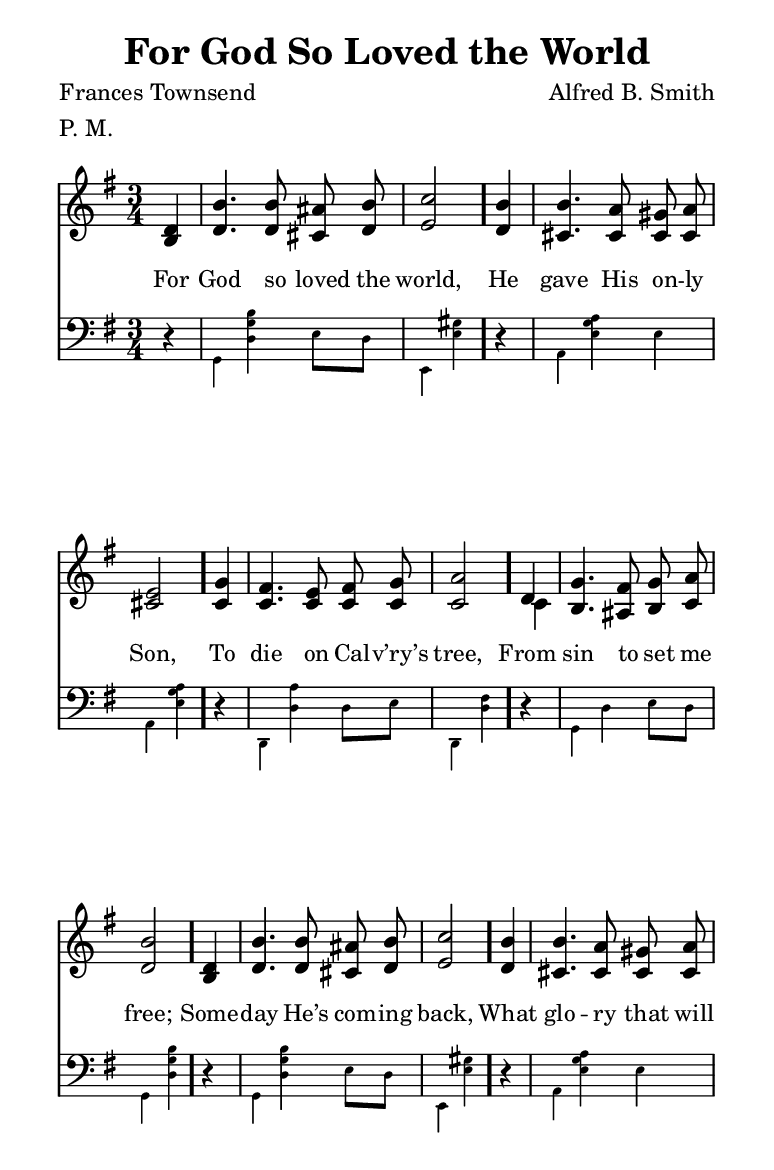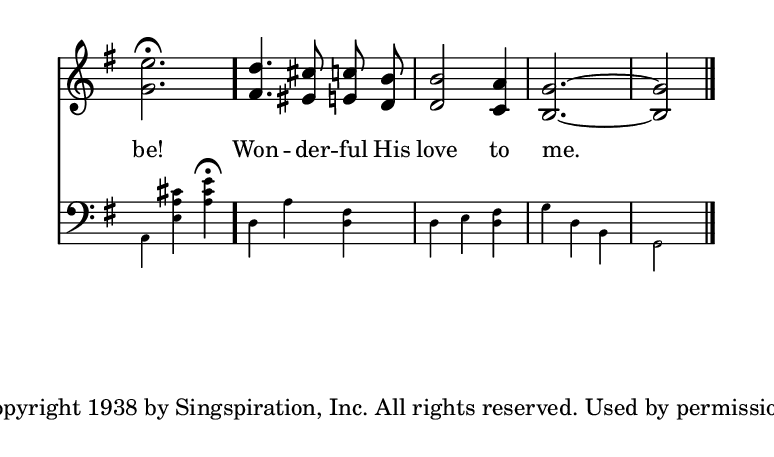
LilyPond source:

\include "common/global.ily"
\paper {
  \include "common/paper.ily"
  ragged-last-bottom = ##t
  system-system-spacing.padding = 11
}

\header{
  %children
  hymnnumber = "331"
  title = "For God So Loved the World"
  tunename = ""
  meter = "P. M."
  poet = "Frances Townsend"
  composer = "Alfred B. Smith"
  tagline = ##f
}

ta = { \tempo 4=80 }
tb = { \tempo 4=40 }

global = {
  \include "common/overrides.ily"
  \override Staff.TimeSignature.style = #'numbered
  \time 3/4
  \override Score.MetronomeMark.transparent = ##t % hide all fermata changes too
  \ta
  \key g \major
  \partial 4
  \autoBeamOff
}

patternA = { c4 | c4. c8 c c | c2 }
patternB = { c4 | c4. c8 c c | \ta c2. \tb }
patternC = { c4. c8 c c | c2 c4 | c2. ~ | c2 }

notesSoprano = {
\global
\relative c' {

  \changePitch \patternA { d | b' b ais b | c }
  \changePitch \patternA { b | b a gis a | e }
  \changePitch \patternA { g | fis e fis g | a }
  \changePitch \patternA { d, | g fis g a | b }
  \changePitch \patternA { d, | b' b ais b | c }
  \changePitch \patternB { b | b a gis a | e'\fermata }
  \changePitch \patternC { d cis c b | b a | g | g }

  \bar "|."

}
}

notesAlto = {
\global
\relative e' {

  \changePitch \patternA { b | d d cis d | e }
  \changePitch \patternA { d | cis cis cis cis | cis }
  \changePitch \patternA { cis | c c c c | c }
  \changePitch \patternA { c | b ais b c | d }
  \changePitch \patternA { b | d d cis d | e }
  \changePitch \patternB { d | cis cis cis cis | g' }
  \changePitch \patternC { fis eis e d | d c | b | b }

}
}

notesLeftHand = {
\global
% TODO don't force all stems downward, just bias them that way
% TODO make rests appear in the middle of the staff instead of the top
\override Stem.direction = #DOWN
\override NoteHead.font-size = #-4
\relative f, {

  r4 | g4 <d' g b> e8[ d] | e,4 <e' gis>
  r4 | a,4 <e' g a> e | a, <e' g a>
  r4 | d,4 <d' a'> d8[ e] | d,4 <d' fis>
  r4 | g,4 d' e8[ d] | g,4 <d' g b>
  r4 | g,4 <d' g b> e8[ d] | e,4 <e' gis>
  r4 | a,4 <e' g a> e | a, <e' a cis> <a cis e>\fermata
  d,4 a' <d, fis> | d4 e <d fis> | g d b | g2

}
}

wordsA = \lyricmode {

For God so loved the world, \bar "."
He gave His on -- ly Son, \bar "."
To die on Cal -- v’ry’s tree, \bar "."
From sin to set me free; \bar "."
Some -- day He’s com -- ing back, \bar "."
What glo -- ry that will be! \bar "."
Won -- der -- ful His love to me. \bar "."

}

\score {
  \context ChoirStaff <<
    \context Staff = upper <<
      \set Staff.autoBeaming = ##f
      \set ChoirStaff.systemStartDelimiter = #'SystemStartBar
      \set ChoirStaff.printPartCombineTexts = ##f
      \partcombine #'(2 . 9) \notesSoprano \notesAlto
      \context NullVoice = sopranos { \voiceOne << \notesSoprano >> }
      \context NullVoice = altos { \voiceTwo << \notesAlto >> }
      \context Lyrics = one   \lyricsto sopranos \wordsA
    >>
    \context Staff = men <<
      \set Staff.autoBeaming = ##f
      \clef bass
      \context Voice = chords \voiceOne \notesLeftHand
    >>
  >>
  \layout {
    \include "common/layout.ily"
  }
  \midi{
    \include "common/midi.ily"
  }
}

% We don't use the `copyright` header field because we need the copyright to
% appear just under the last system, rather than at the bottom of the page.
\noPageBreak \markup { \fill-line { \raise #4 { "Copyright 1938 by Singspiration, Inc. All rights reserved. Used by permission." } } }

\version "2.19.49"  % necessary for upgrading to future LilyPond versions.

% vi:set et ts=2 sw=2 ai nocindent syntax=lilypond:
